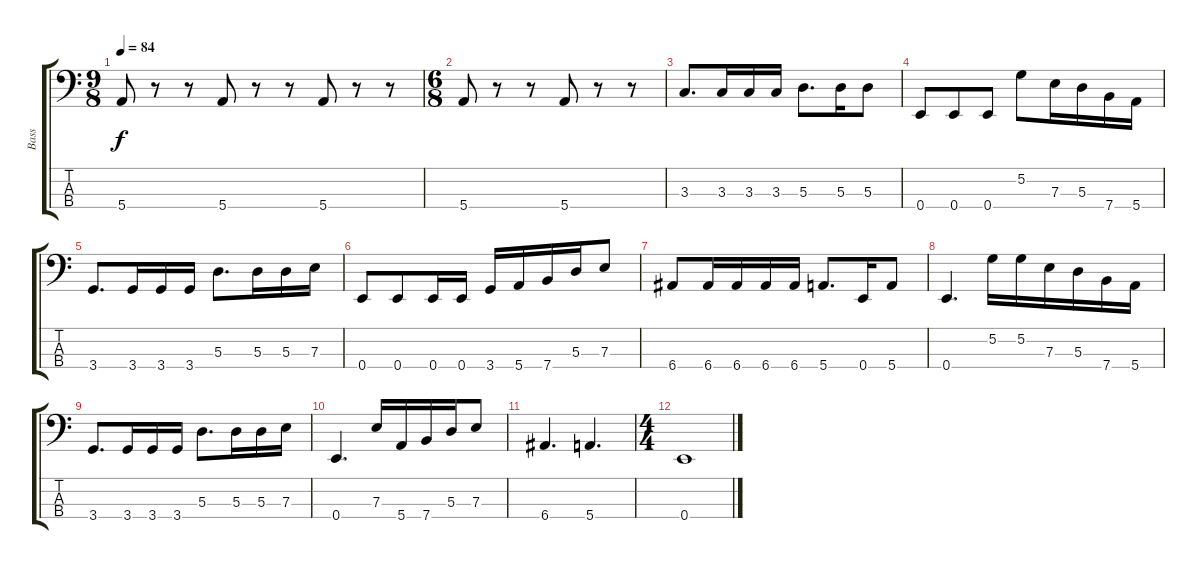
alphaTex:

\track ("Bass" "Bass") {instrument electricbasspick}
\staff {score tabs}
\tuning (G2 D2 A1 E1) {hide}
\ts (9 8)
\tempo 84
\clef f4
\ks c
5.4.8{dy f} r.8 r.8 5.4.8 r.8 r.8 5.4.8 r.8 r.8 |
\ts (6 8)
5.4.8 r.8 r.8 5.4.8 r.8 r.8 |
3.3.8{d balance 8} 3.3.16 3.3.16 3.3.16 5.3.8{d} 5.3.16 5.3.8 |
0.4.8 0.4.8 0.4.8 5.2.8 7.3.16 5.3.16 7.4.16 5.4.16 |
3.4.8{d} 3.4.16 3.4.16 3.4.16 5.3.8{d} 5.3.16 5.3.16 7.3.16 |
0.4.8 0.4.8 0.4.16 0.4.16 3.4.16 5.4.16 7.4.16 5.3.16 7.3.8 |
6.4.8 6.4.16 6.4.16 6.4.16 6.4.16 5.4.8{d} 0.4.16 5.4.8 |
0.4.4{d} 5.2.16 5.2.16 7.3.16 5.3.16 7.4.16 5.4.16 |
3.4.8{d} 3.4.16 3.4.16 3.4.16 5.3.8{d} 5.3.16 5.3.16 7.3.16 |
0.4.4{d} 7.3.16 5.4.16 7.4.16 5.3.16 7.3.8 |
6.4.4{d} 5.4.4{d} |
\ts (4 4)
0.4.1
